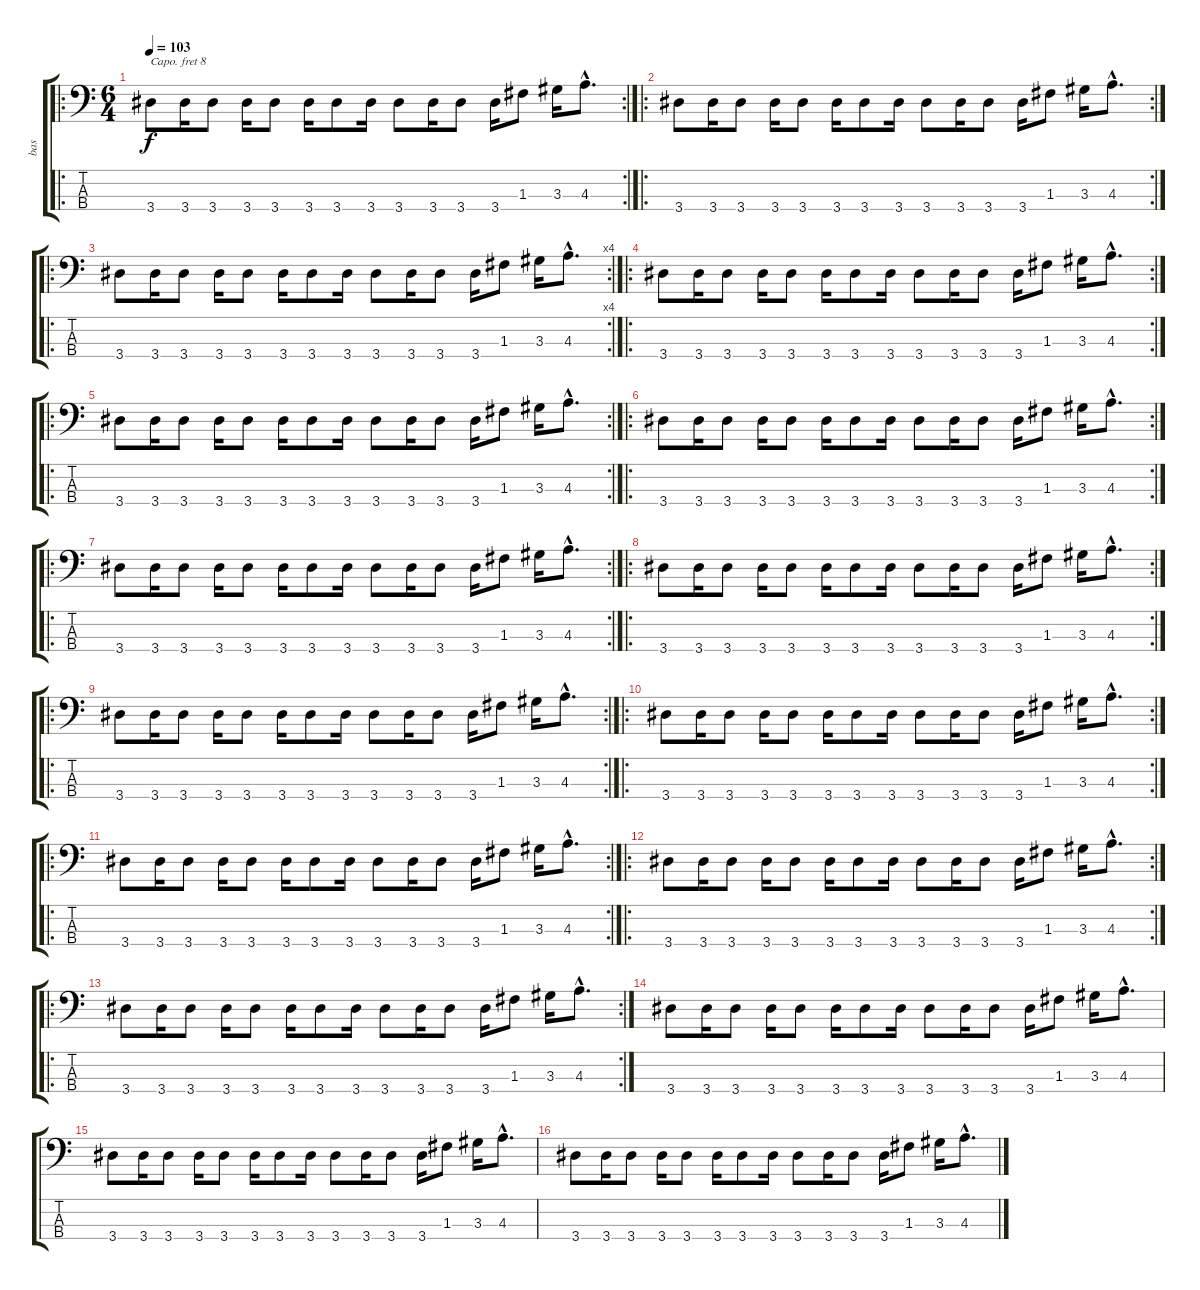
\track ("bas" "bas") {instrument electricbassfinger}
\staff {score tabs}
\capo 8
\tuning (G2 D2 A1 E1) {hide}
\ro
\rc 2
\ts (6 4)
\tempo 103
\clef f4
\ks c
3.4.8{dy f instrument electricbassfinger} 3.4.16 3.4.8 3.4.16 3.4.8 3.4.16 3.4.8 3.4.16 3.4.8 3.4.16 3.4.8 3.4.16 1.3.8 3.3.16 4.3{hac}.8{d} |
\ro
\rc 2
3.4.8 3.4.16 3.4.8 3.4.16 3.4.8 3.4.16 3.4.8 3.4.16 3.4.8 3.4.16 3.4.8 3.4.16 1.3.8 3.3.16 4.3{hac}.8{d} |
\ro
\rc 4
3.4.8 3.4.16 3.4.8 3.4.16 3.4.8 3.4.16 3.4.8 3.4.16 3.4.8 3.4.16 3.4.8 3.4.16 1.3.8 3.3.16 4.3{hac}.8{d} |
\ro
\rc 2
3.4.8 3.4.16 3.4.8 3.4.16 3.4.8 3.4.16 3.4.8 3.4.16 3.4.8 3.4.16 3.4.8 3.4.16 1.3.8 3.3.16 4.3{hac}.8{d} |
\ro
\rc 2
3.4.8 3.4.16 3.4.8 3.4.16 3.4.8 3.4.16 3.4.8 3.4.16 3.4.8 3.4.16 3.4.8 3.4.16 1.3.8 3.3.16 4.3{hac}.8{d} |
\ro
\rc 2
3.4.8 3.4.16 3.4.8 3.4.16 3.4.8 3.4.16 3.4.8 3.4.16 3.4.8 3.4.16 3.4.8 3.4.16 1.3.8 3.3.16 4.3{hac}.8{d} |
\ro
\rc 2
3.4.8 3.4.16 3.4.8 3.4.16 3.4.8 3.4.16 3.4.8 3.4.16 3.4.8 3.4.16 3.4.8 3.4.16 1.3.8 3.3.16 4.3{hac}.8{d} |
\ro
\rc 2
3.4.8 3.4.16 3.4.8 3.4.16 3.4.8 3.4.16 3.4.8 3.4.16 3.4.8 3.4.16 3.4.8 3.4.16 1.3.8 3.3.16 4.3{hac}.8{d} |
\ro
\rc 2
3.4.8 3.4.16 3.4.8 3.4.16 3.4.8 3.4.16 3.4.8 3.4.16 3.4.8 3.4.16 3.4.8 3.4.16 1.3.8 3.3.16 4.3{hac}.8{d} |
\ro
\rc 2
3.4.8 3.4.16 3.4.8 3.4.16 3.4.8 3.4.16 3.4.8 3.4.16 3.4.8 3.4.16 3.4.8 3.4.16 1.3.8 3.3.16 4.3{hac}.8{d} |
\ro
\rc 2
3.4.8 3.4.16 3.4.8 3.4.16 3.4.8 3.4.16 3.4.8 3.4.16 3.4.8 3.4.16 3.4.8 3.4.16 1.3.8 3.3.16 4.3{hac}.8{d} |
\ro
\rc 2
3.4.8 3.4.16 3.4.8 3.4.16 3.4.8 3.4.16 3.4.8 3.4.16 3.4.8 3.4.16 3.4.8 3.4.16 1.3.8 3.3.16 4.3{hac}.8{d} |
\ro
\rc 2
3.4.8 3.4.16 3.4.8 3.4.16 3.4.8 3.4.16 3.4.8 3.4.16 3.4.8 3.4.16 3.4.8 3.4.16 1.3.8 3.3.16 4.3{hac}.8{d} |
3.4.8 3.4.16 3.4.8 3.4.16 3.4.8 3.4.16 3.4.8 3.4.16 3.4.8 3.4.16 3.4.8 3.4.16 1.3.8 3.3.16 4.3{hac}.8{d} |
3.4.8 3.4.16 3.4.8 3.4.16 3.4.8 3.4.16 3.4.8 3.4.16 3.4.8 3.4.16 3.4.8 3.4.16 1.3.8 3.3.16 4.3{hac}.8{d} |
3.4.8 3.4.16 3.4.8 3.4.16 3.4.8 3.4.16 3.4.8 3.4.16 3.4.8 3.4.16 3.4.8 3.4.16 1.3.8 3.3.16 4.3{hac}.8{d}
